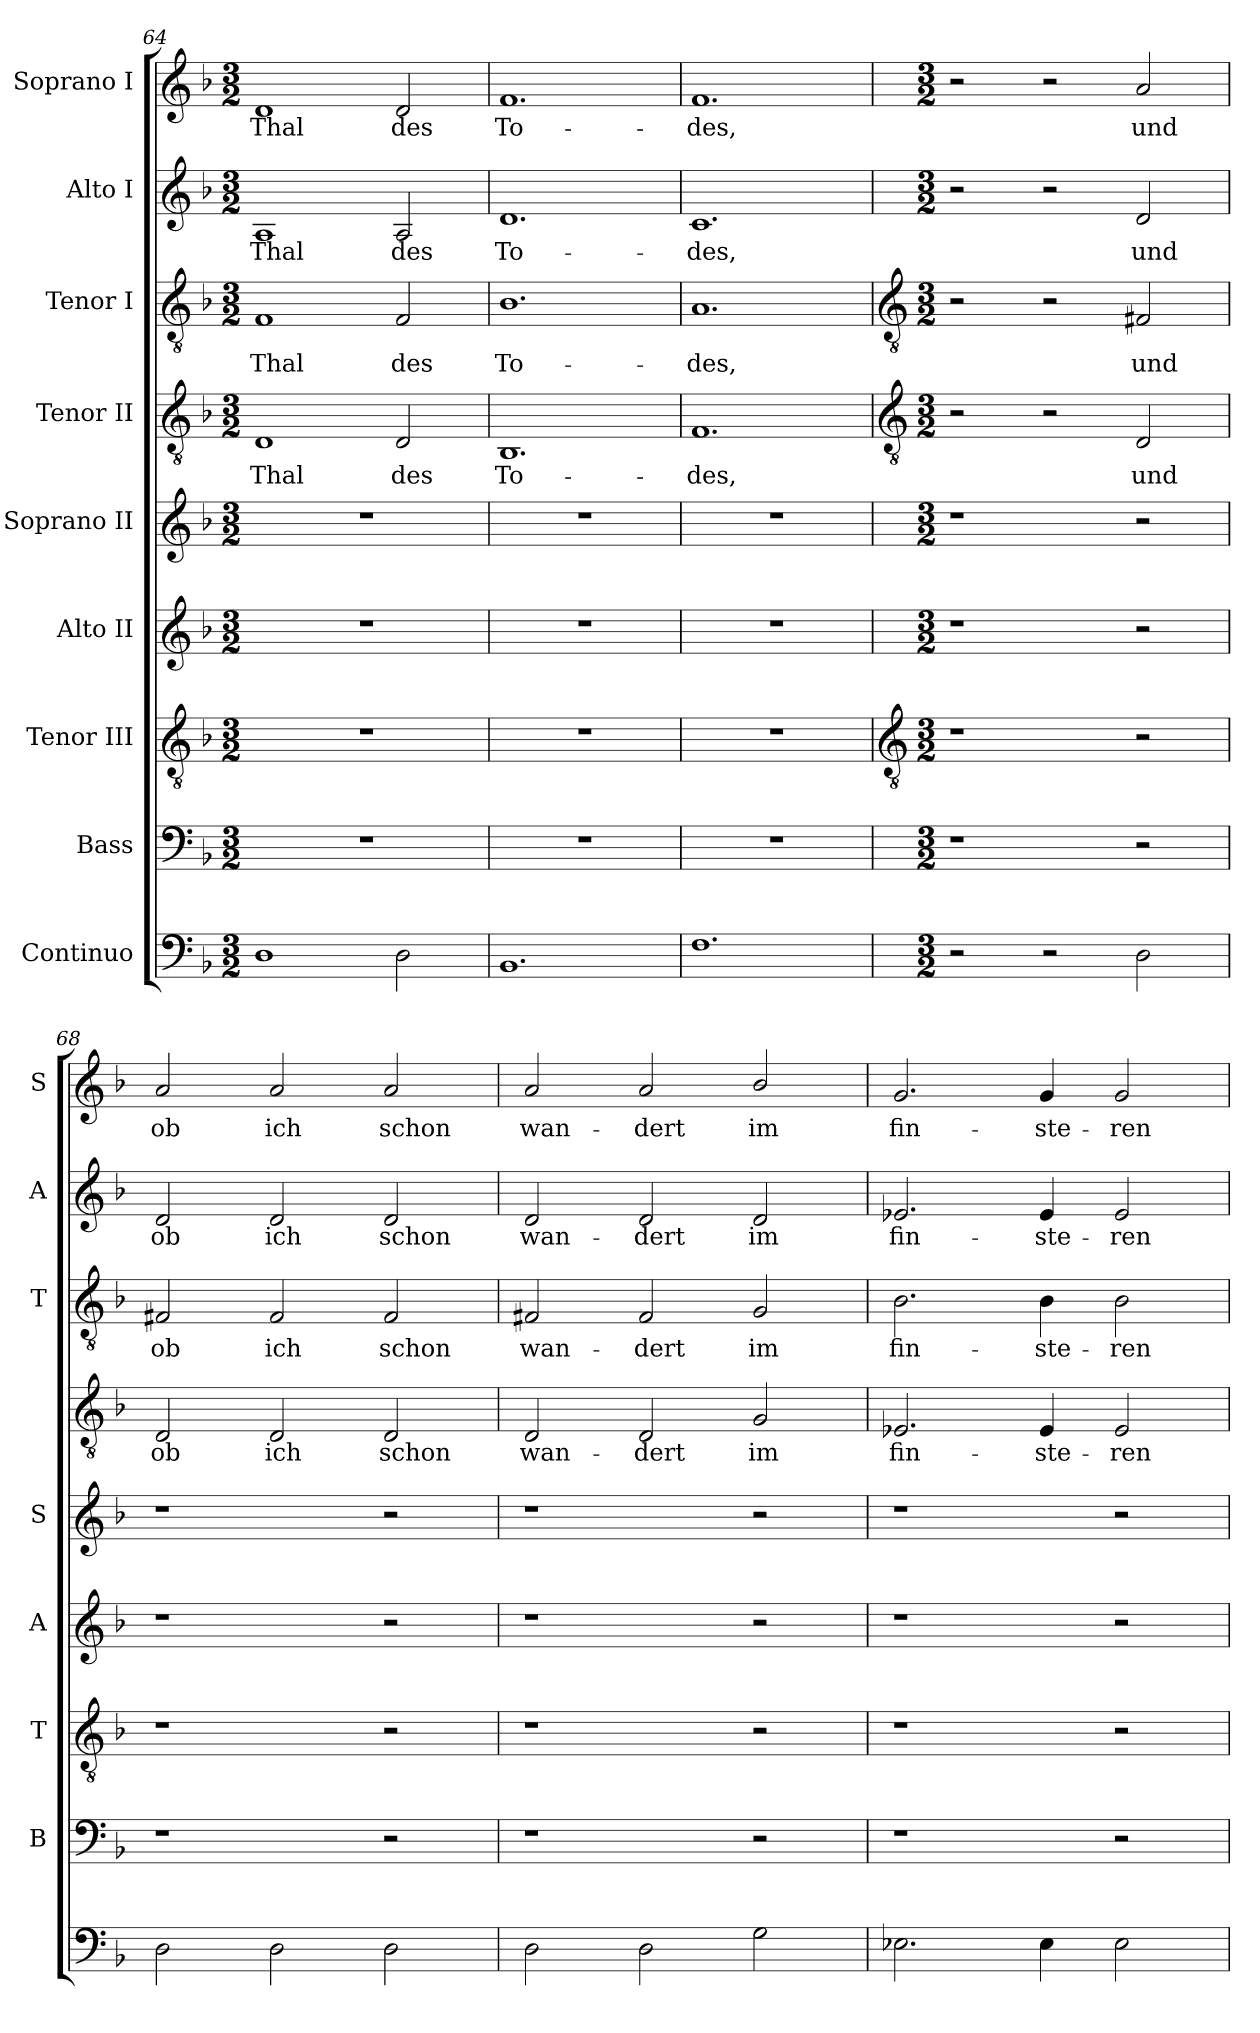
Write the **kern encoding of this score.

**kern	**kern	**kern	**kern	**kern	**kern	**text	**kern	**text	**kern	**text	**kern	**text
*part9	*part8	*part7	*part6	*part5	*part4	*part4	*part3	*part3	*part2	*part2	*part1	*part1
*staff9	*staff8	*staff7	*staff6	*staff5	*staff4	*staff4	*staff3	*staff3	*staff2	*staff2	*staff1	*staff1
*I"Continuo	*I"Bass	*I"Tenor III	*I"Alto II	*I"Soprano II	*I"Tenor II	*	*I"Tenor I	*	*I"Alto I	*	*I"Soprano I	*
*	*I'B	*I'T	*I'A	*I'S	*	*	*I'T	*	*I'A	*	*I'S	*
*clefF4	*clefF4	*clefGv2	*clefG2	*clefG2	*clefGv2	*	*clefGv2	*	*clefG2	*	*clefG2	*
*k[b-]	*k[b-]	*k[b-]	*k[b-]	*k[b-]	*k[b-]	*	*k[b-]	*	*k[b-]	*	*k[b-]	*
*F:	*F:	*F:	*F:	*F:	*F:	*	*F:	*	*F:	*	*F:	*
*M3/2	*M3/2	*M3/2	*M3/2	*M3/2	*M3/2	*	*M3/2	*	*M3/2	*	*M3/2	*
=64	=64	=64	=64	=64	=64	=64	=64	=64	=64	=64	=64	=64
!	!LO:N:vis=1	!LO:N:vis=1	!LO:N:vis=1	!LO:N:vis=1	!	!LO:LY:b	!	!LO:LY:b	!	!LO:LY:b	!	!LO:LY:b
1D	1.r	1.r	1.r	1.r	1D	Thal	1F	Thal	1A	Thal	1d	Thal
!	!	!	!	!	!	!LO:LY:b	!	!LO:LY:b	!	!LO:LY:b	!	!LO:LY:b
2D	.	.	.	.	2D	des	2F	des	2A	des	2d	des
=65	=65	=65	=65	=65	=65	=65	=65	=65	=65	=65	=65	=65
!	!LO:N:vis=1	!LO:N:vis=1	!LO:N:vis=1	!LO:N:vis=1	!	!LO:LY:b	!	!LO:LY:b	!	!LO:LY:b	!	!LO:LY:b
1.BB-	1.r	1.r	1.r	1.r	1.BB-	To-	1.B-	To-	1.d	To-	1.f	To-
=66	=66	=66	=66	=66	=66	=66	=66	=66	=66	=66	=66	=66
!	!LO:N:vis=1	!LO:N:vis=1	!LO:N:vis=1	!LO:N:vis=1	!	!LO:LY:b	!	!LO:LY:b	!	!LO:LY:b	!	!LO:LY:b
1.F	1.r	1.r	1.r	1.r	1.F	-des,	1.A	-des,	1.c	-des,	1.f	-des,
!!LO:LB:g=z
=67	=67	=67	=67	=67	=67	=67	=67	=67	=67	=67	=67	=67
*	*	*clefGv2	*	*	*clefGv2	*	*clefGv2	*	*	*	*	*
*M3/2	*M3/2	*M3/2	*M3/2	*M3/2	*M3/2	*	*M3/2	*	*M3/2	*	*M3/2	*
2r	1r	1r	1r	1r	2r	.	2r	.	2r	.	2r	.
2r	.	.	.	.	2r	.	2r	.	2r	.	2r	.
!	!	!	!	!	!	!LO:LY:b	!	!LO:LY:b	!	!LO:LY:b	!	!LO:LY:b
2D	2r	2r	2r	2r	2D	und	2F#X	und	2d	und	2a	und
=68	=68	=68	=68	=68	=68	=68	=68	=68	=68	=68	=68	=68
!	!	!	!	!	!	!LO:LY:b	!	!LO:LY:b	!	!LO:LY:b	!	!LO:LY:b
2D	1r	1r	1r	1r	2D	ob	2F#X	ob	2d	ob	2a	ob
!	!	!	!	!	!	!LO:LY:b	!	!LO:LY:b	!	!LO:LY:b	!	!LO:LY:b
2D	.	.	.	.	2D	ich	2F#	ich	2d	ich	2a	ich
!	!	!	!	!	!	!LO:LY:b	!	!LO:LY:b	!	!LO:LY:b	!	!LO:LY:b
2D	2r	2r	2r	2r	2D	schon	2F#	schon	2d	schon	2a	schon
=69	=69	=69	=69	=69	=69	=69	=69	=69	=69	=69	=69	=69
!	!	!	!	!	!	!LO:LY:b	!	!LO:LY:b	!	!LO:LY:b	!	!LO:LY:b
2D	1r	1r	1r	1r	2D	wan-	2F#X	wan-	2d	wan-	2a	wan-
!	!	!	!	!	!	!LO:LY:b	!	!LO:LY:b	!	!LO:LY:b	!	!LO:LY:b
2D	.	.	.	.	2D	-dert	2F#	-dert	2d	-dert	2a	-dert
!	!	!	!	!	!	!LO:LY:b	!	!LO:LY:b	!	!LO:LY:b	!	!LO:LY:b
2G	2r	2r	2r	2r	2G	im	2G	im	2d	im	2b-/	im
=70	=70	=70	=70	=70	=70	=70	=70	=70	=70	=70	=70	=70
!	!	!	!	!	!	!LO:LY:b	!	!LO:LY:b	!	!LO:LY:b	!	!LO:LY:b
2.E-X	1r	1r	1r	1r	2.E-X	fin-	2.B-	fin-	2.e-X	fin-	2.g	fin-
!	!	!	!	!	!	!LO:LY:b	!	!LO:LY:b	!	!LO:LY:b	!	!LO:LY:b
4E-	.	.	.	.	4E-	-ste-	4B-	-ste-	4e-	-ste-	4g	-ste-
!	!	!	!	!	!	!LO:LY:b	!	!LO:LY:b	!	!LO:LY:b	!	!LO:LY:b
2E-	2r	2r	2r	2r	2E-	-ren	2B-	-ren	2e-	-ren	2g	-ren
=	=	=	=	=	=	=	=	=	=	=	=	=
*-	*-	*-	*-	*-	*-	*-	*-	*-	*-	*-	*-	*-
